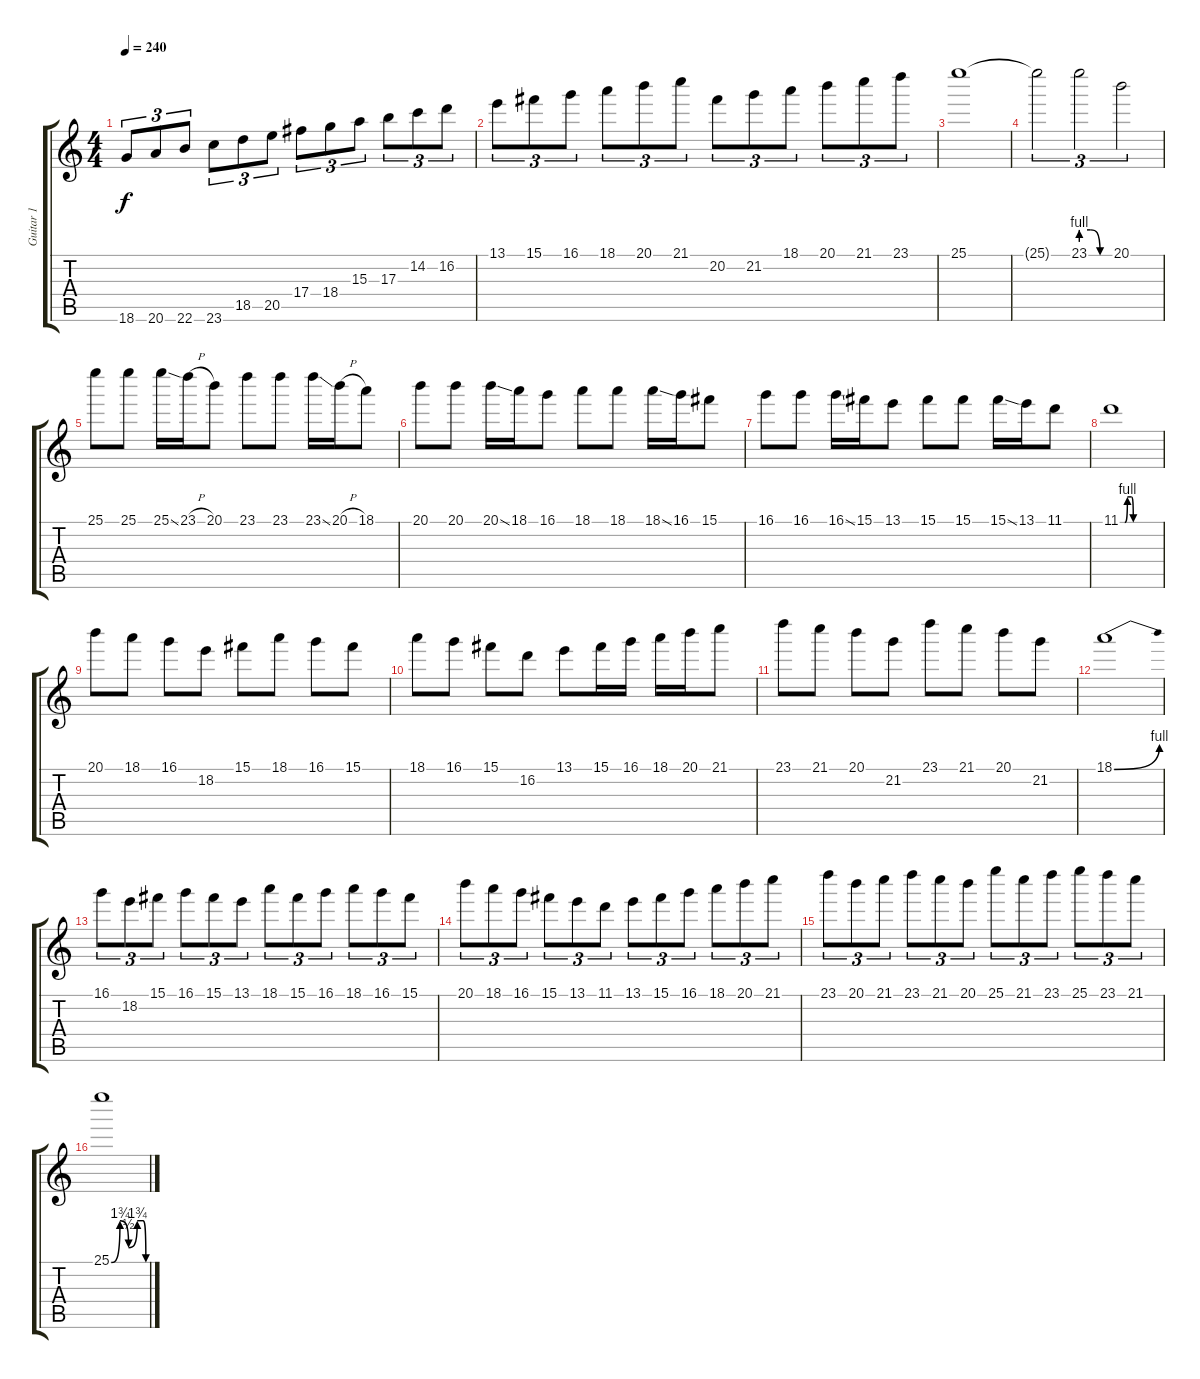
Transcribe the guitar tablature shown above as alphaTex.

\track ("Guitar 1" "Guitar 1") {instrument distortionguitar}
\staff {score tabs}
\tuning (Eb4 Bb3 Gb3 Db3 Ab2 Db2) {hide}
\ts (4 4)
\tempo 240
\clef g2
\ks c
18.6.8{tu (3 2) dy f} 20.6.8{tu (3 2)} 22.6.8{tu (3 2)} 23.6.8{tu (3 2)} 18.5.8{tu (3 2)} 20.5.8{tu (3 2)} 17.4.8{tu (3 2)} 18.4.8{tu (3 2)} 15.3.8{tu (3 2)} 17.3.8{tu (3 2)} 14.2.8{tu (3 2)} 16.2.8{tu (3 2)} |
13.1.8{tu (3 2)} 15.1.8{tu (3 2)} 16.1.8{tu (3 2)} 18.1.8{tu (3 2)} 20.1.8{tu (3 2)} 21.1.8{tu (3 2)} 20.2.8{tu (3 2)} 21.2.8{tu (3 2)} 18.1.8{tu (3 2)} 20.1.8{tu (3 2)} 21.1.8{tu (3 2)} 23.1.8{tu (3 2)} |
25.1.1 |
25.1{t}.2{tu (3 2)} 23.1{be (custom 0 4 20 4 40 0 60 0)}.2{tu (3 2)} 20.1.2{tu (3 2)} |
25.1.8 25.1.8 25.1{ss}.16 23.1{h}.16 20.1.8 23.1.8 23.1.8 23.1{ss}.16 20.1{h}.16 18.1.8 |
20.1.8 20.1.8 20.1{ss}.16 18.1.16 16.1.8 18.1.8 18.1.8 18.1{ss}.16 16.1.16 15.1.8 |
16.1.8 16.1.8 16.1{ss}.16 15.1.16 13.1.8 15.1.8 15.1.8 15.1{ss}.16 13.1.16 11.1.8 |
11.1{be (custom 0 0 7 0 11 4 17 4 20 0 60 0)}.1 |
20.1.8 18.1.8 16.1.8 18.2.8 15.1.8 18.1.8 16.1.8 15.1.8 |
18.1.8 16.1.8 15.1.8 16.2.8 13.1.8 15.1.16 16.1.16 18.1.16 20.1.16 21.1.8 |
23.1.8 21.1.8 20.1.8 21.2.8 23.1.8 21.1.8 20.1.8 21.2.8 |
18.1{be (bend 0 0 60 4)}.1 |
16.1.8{tu (3 2)} 18.2.8{tu (3 2)} 15.1.8{tu (3 2)} 16.1.8{tu (3 2)} 15.1.8{tu (3 2)} 13.1.8{tu (3 2)} 18.1.8{tu (3 2)} 15.1.8{tu (3 2)} 16.1.8{tu (3 2)} 18.1.8{tu (3 2)} 16.1.8{tu (3 2)} 15.1.8{tu (3 2)} |
20.1.8{tu (3 2)} 18.1.8{tu (3 2)} 16.1.8{tu (3 2)} 15.1.8{tu (3 2)} 13.1.8{tu (3 2)} 11.1.8{tu (3 2)} 13.1.8{tu (3 2)} 15.1.8{tu (3 2)} 16.1.8{tu (3 2)} 18.1.8{tu (3 2)} 20.1.8{tu (3 2)} 21.1.8{tu (3 2)} |
23.1.8{tu (3 2)} 20.1.8{tu (3 2)} 21.1.8{tu (3 2)} 23.1.8{tu (3 2)} 21.1.8{tu (3 2)} 20.1.8{tu (3 2)} 25.1.8{tu (3 2)} 21.1.8{tu (3 2)} 23.1.8{tu (3 2)} 25.1.8{tu (3 2)} 23.1.8{tu (3 2)} 21.1.8{tu (3 2)} |
25.1{be (custom 0 0 15 7 30 2 45 7 55 7 60 0)}.1
